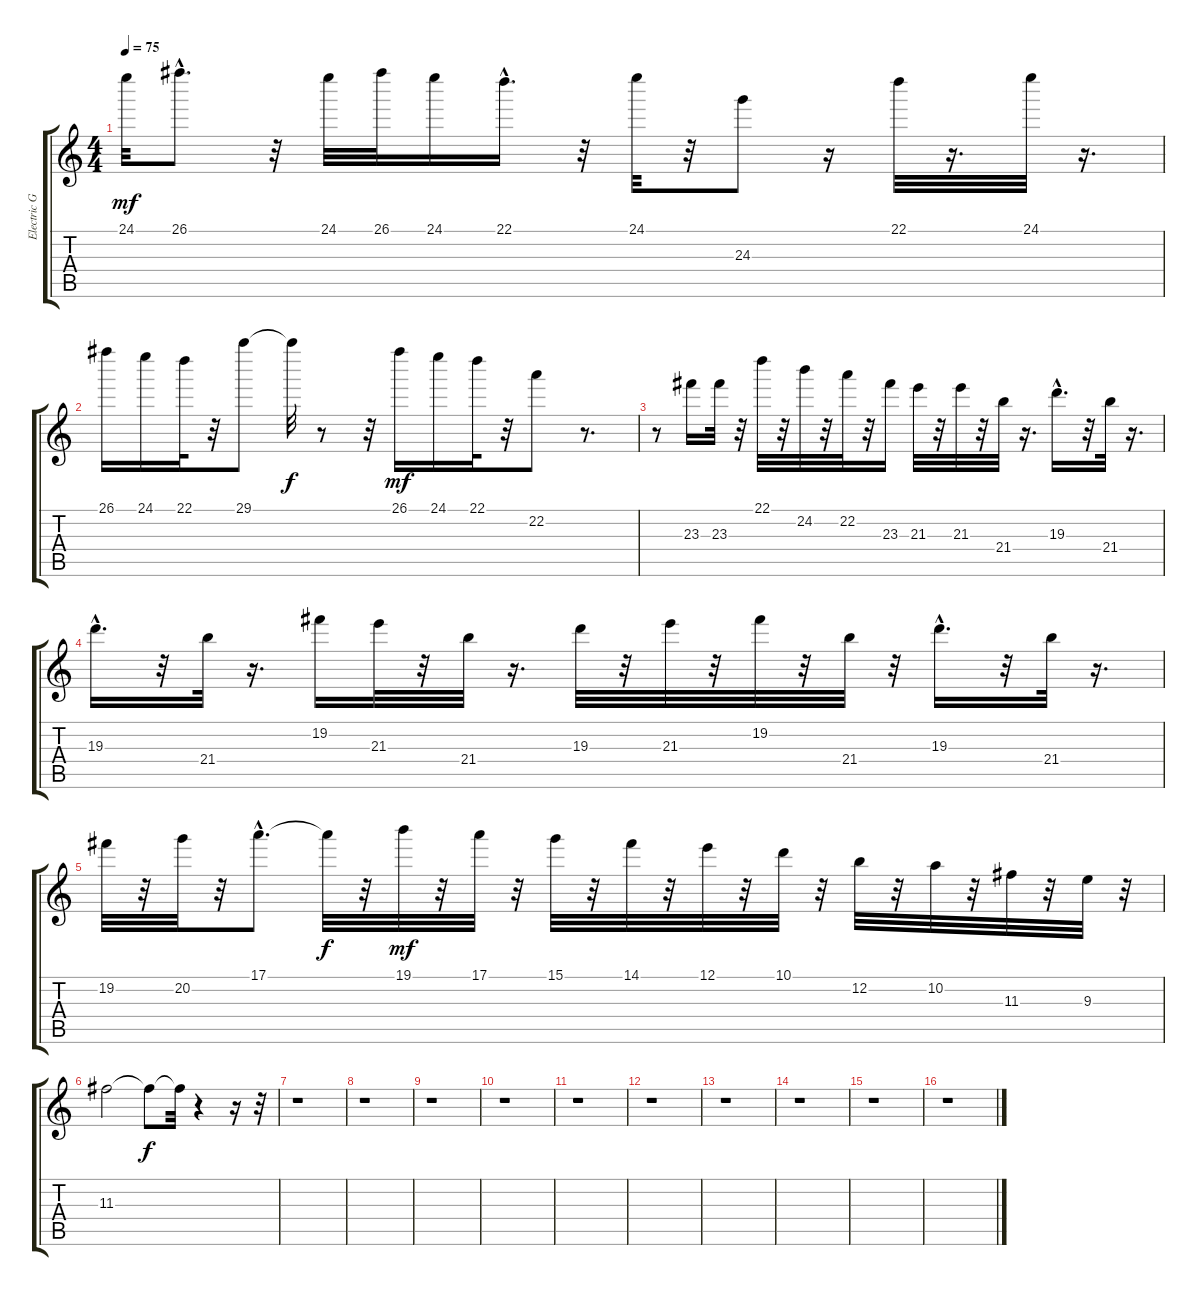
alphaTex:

\track ("Electric Guitar 1" "Electric G") {instrument distortionguitar}
\staff {score tabs}
\tuning (E4 B3 G3 D3 A2 E2) {hide}
\ts (4 4)
\tempo 75
\clef g2
\ks c
24.1.32{dy mf} 26.1{hac}.8{d} r.32 24.1.32 26.1.32 24.1.16 22.1{hac}.16{d} r.32 24.1.32 r.32 24.3.8 r.16 22.1.32 r.16{d} 24.1.32 r.16{d} |
26.1.16 24.1.16 22.1.32 r.32 29.1.8 29.1{t}.32{dy f} r.8 r.32 26.1.16{dy mf} 24.1.16 22.1.32 r.32 22.2.8 r.8{d} |
r.8 23.3.16 23.3.32 r.32 22.1.32 r.32 24.2.32 r.32 22.2.32 r.32 23.3.16 21.3.32 r.32 21.3.32 r.32 21.4.32 r.16{d} 19.3{hac}.16{d} r.32 21.4.32 r.16{d} |
19.3{hac}.16{d} r.32 21.4.32 r.16{d} 19.2.16 21.3.32 r.32 21.4.32 r.16{d} 19.3.32 r.32 21.3.32 r.32 19.2.32 r.32 21.4.32 r.32 19.3{hac}.16{d} r.32 21.4.32 r.16{d} |
19.2.32 r.32 20.2.32 r.32 17.1{hac}.8{d} 17.1{t}.32{dy f} r.32 19.1.32{dy mf} r.32 17.1.32 r.32 15.1.32 r.32 14.1.32 r.32 12.1.32 r.32 10.1.32 r.32 12.2.32 r.32 10.2.32 r.32 11.3.32 r.32 9.3.32 r.32 |
11.3.2 11.3{t}.8{dy f} 11.3{t}.32 r.4 r.16 r.32 |
r.1 |
r.1 |
r.1 |
r.1 |
r.1 |
r.1 |
r.1 |
r.1 |
r.1 |
r.1
